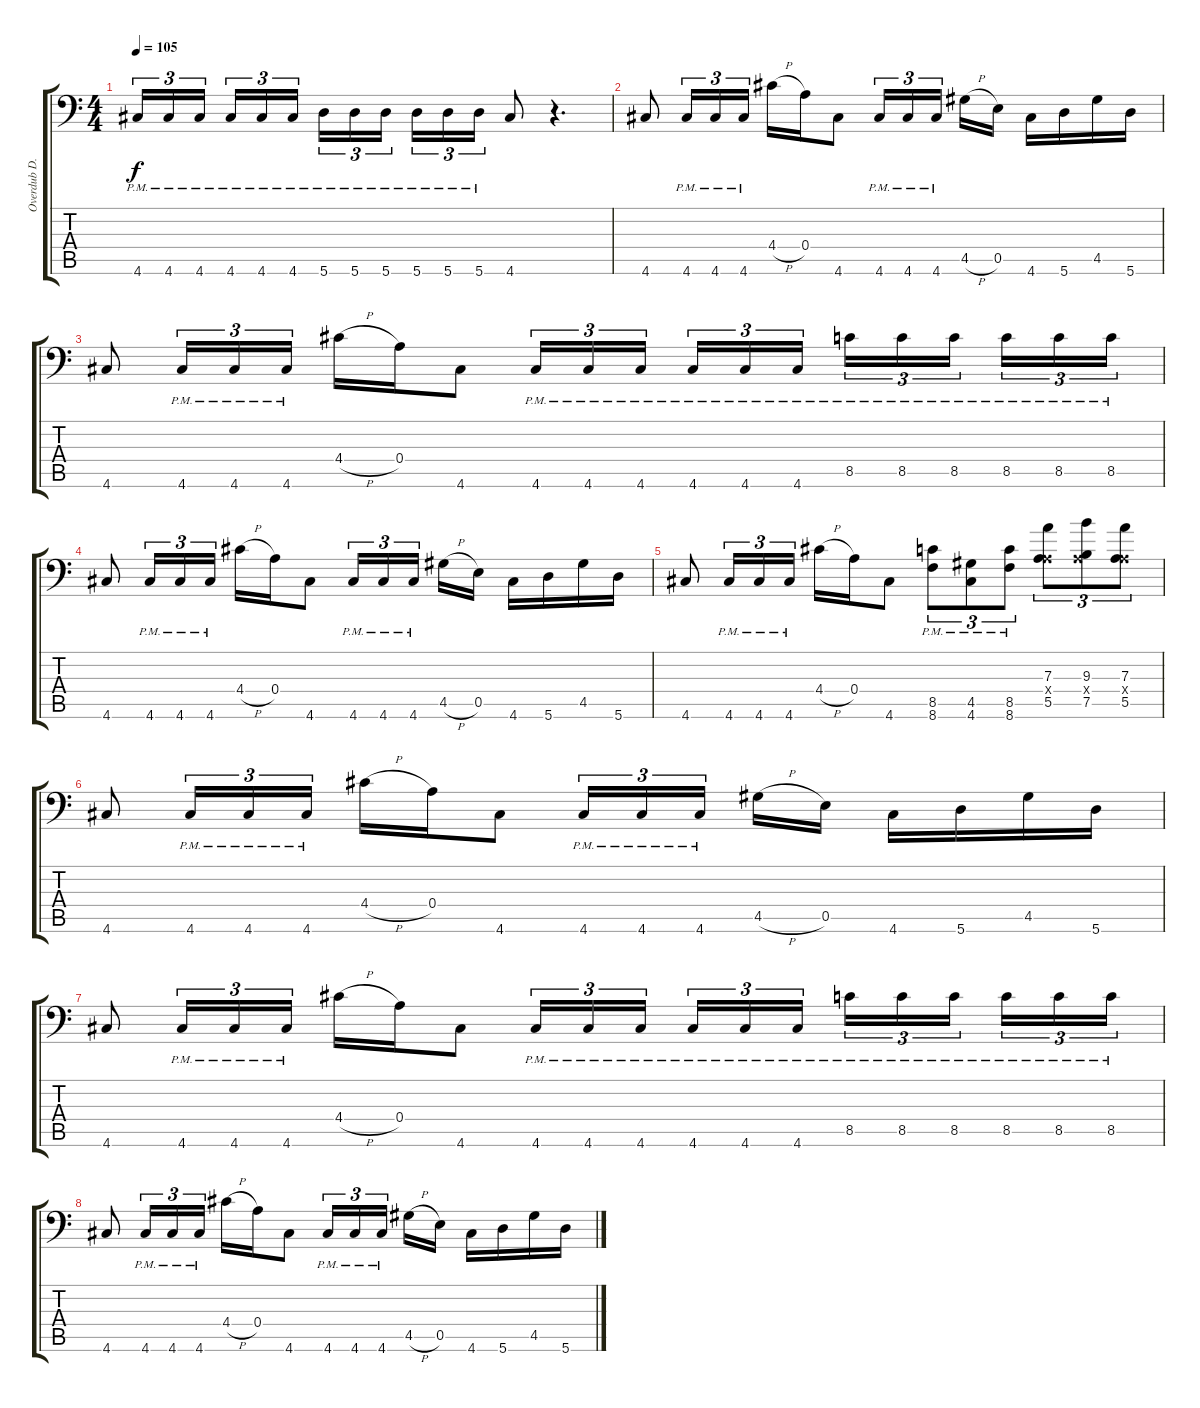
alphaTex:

\track ("Overdub D.G." "Overdub D.") {instrument distortionguitar}
\staff {score tabs}
\tuning (B3 Gb3 D3 A2 E2 A1) {hide}
\ts (4 4)
\tempo 105
\clef f4
\ks c
4.6{pm}.16{tu (3 2) dy f} 4.6{pm}.16{tu (3 2)} 4.6{pm}.16{tu (3 2)} 4.6{pm}.16{tu (3 2)} 4.6{pm}.16{tu (3 2)} 4.6{pm}.16{tu (3 2)} 5.6{pm}.16{tu (3 2)} 5.6{pm}.16{tu (3 2)} 5.6{pm}.16{tu (3 2)} 5.6{pm}.16{tu (3 2)} 5.6{pm}.16{tu (3 2)} 5.6{pm}.16{tu (3 2)} 4.6.8 r.4{d} |
\section ("" "")
4.6.8 4.6{pm}.16{tu (3 2)} 4.6{pm}.16{tu (3 2)} 4.6{pm}.16{tu (3 2)} 4.4{h}.16 0.4.16 4.6.8 4.6{pm}.16{tu (3 2)} 4.6{pm}.16{tu (3 2)} 4.6{pm}.16{tu (3 2)} 4.5{h}.16 0.5.16 4.6.16 5.6.16 4.5.16 5.6.16 |
4.6.8 4.6{pm}.16{tu (3 2)} 4.6{pm}.16{tu (3 2)} 4.6{pm}.16{tu (3 2)} 4.4{h}.16 0.4.16 4.6.8 4.6{pm}.16{tu (3 2)} 4.6{pm}.16{tu (3 2)} 4.6{pm}.16{tu (3 2)} 4.6{pm}.16{tu (3 2)} 4.6{pm}.16{tu (3 2)} 4.6{pm}.16{tu (3 2)} 8.5{pm}.16{tu (3 2)} 8.5{pm}.16{tu (3 2)} 8.5{pm}.16{tu (3 2)} 8.5{pm}.16{tu (3 2)} 8.5{pm}.16{tu (3 2)} 8.5{pm}.16{tu (3 2)} |
4.6.8 4.6{pm}.16{tu (3 2)} 4.6{pm}.16{tu (3 2)} 4.6{pm}.16{tu (3 2)} 4.4{h}.16 0.4.16 4.6.8 4.6{pm}.16{tu (3 2)} 4.6{pm}.16{tu (3 2)} 4.6{pm}.16{tu (3 2)} 4.5{h}.16 0.5.16 4.6.16 5.6.16 4.5.16 5.6.16 |
4.6.8 4.6{pm}.16{tu (3 2)} 4.6{pm}.16{tu (3 2)} 4.6{pm}.16{tu (3 2)} 4.4{h}.16 0.4.16 4.6.8 (8.5{pm} 8.6{pm}).8{tu (3 2)} (4.5{pm} 4.6{pm}).8{tu (3 2)} (8.5{pm} 8.6{pm}).8{tu (3 2)} (7.3 0.4{x} 5.5).8{tu (3 2)} (9.3 0.4{x} 7.5).8{tu (3 2)} (7.3 0.4{x} 5.5).8{tu (3 2)} |
4.6.8 4.6{pm}.16{tu (3 2)} 4.6{pm}.16{tu (3 2)} 4.6{pm}.16{tu (3 2)} 4.4{h}.16 0.4.16 4.6.8 4.6{pm}.16{tu (3 2)} 4.6{pm}.16{tu (3 2)} 4.6{pm}.16{tu (3 2)} 4.5{h}.16 0.5.16 4.6.16 5.6.16 4.5.16 5.6.16 |
4.6.8 4.6{pm}.16{tu (3 2)} 4.6{pm}.16{tu (3 2)} 4.6{pm}.16{tu (3 2)} 4.4{h}.16 0.4.16 4.6.8 4.6{pm}.16{tu (3 2)} 4.6{pm}.16{tu (3 2)} 4.6{pm}.16{tu (3 2)} 4.6{pm}.16{tu (3 2)} 4.6{pm}.16{tu (3 2)} 4.6{pm}.16{tu (3 2)} 8.5{pm}.16{tu (3 2)} 8.5{pm}.16{tu (3 2)} 8.5{pm}.16{tu (3 2)} 8.5{pm}.16{tu (3 2)} 8.5{pm}.16{tu (3 2)} 8.5{pm}.16{tu (3 2)} |
4.6.8 4.6{pm}.16{tu (3 2)} 4.6{pm}.16{tu (3 2)} 4.6{pm}.16{tu (3 2)} 4.4{h}.16 0.4.16 4.6.8 4.6{pm}.16{tu (3 2)} 4.6{pm}.16{tu (3 2)} 4.6{pm}.16{tu (3 2)} 4.5{h}.16 0.5.16 4.6.16 5.6.16 4.5.16 5.6.16
